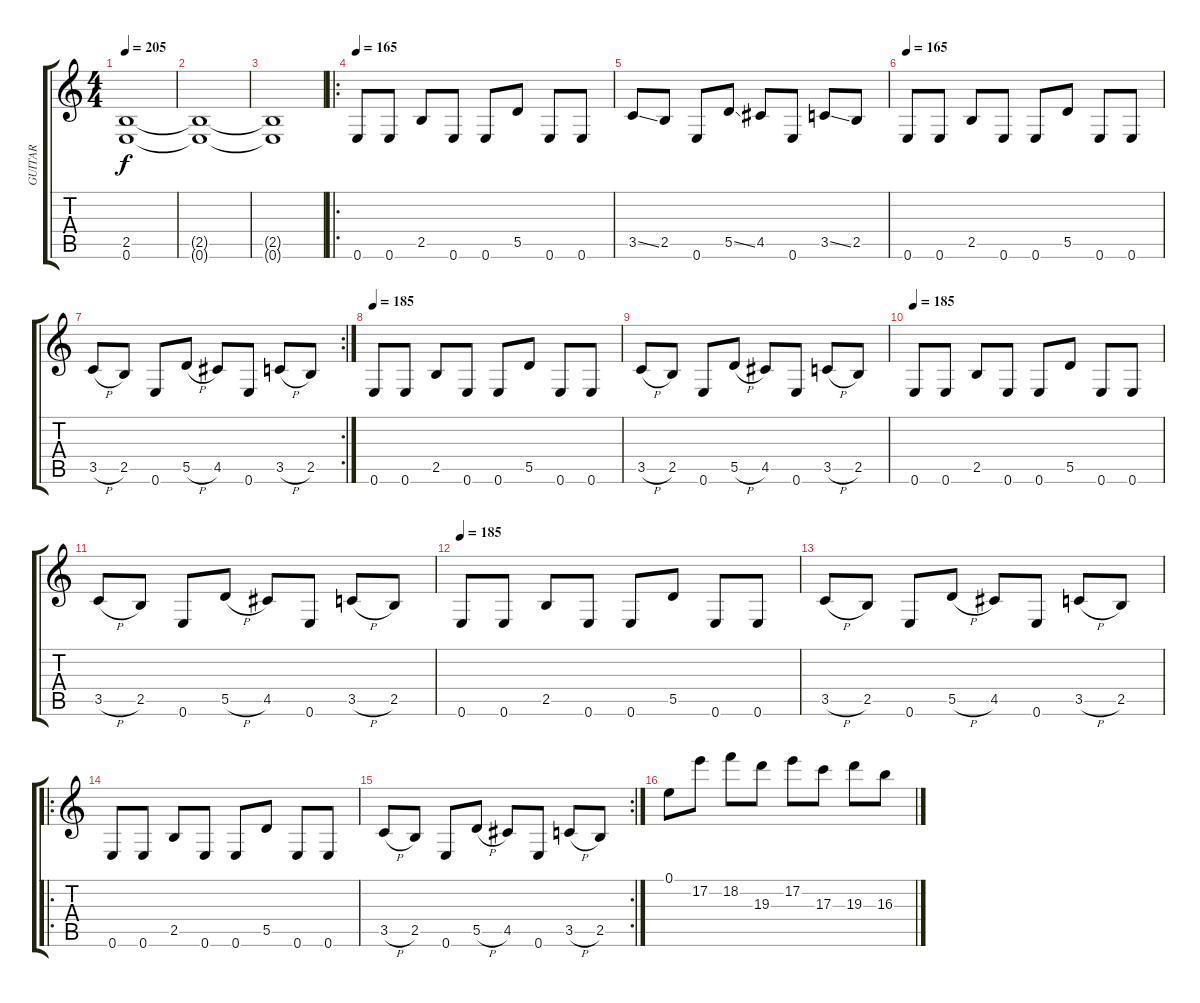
\track ("GUITAR" "GUITAR") {instrument overdrivenguitar}
\staff {score tabs}
\tuning (E4 B3 G3 D3 A2 E2) {hide}
\ts (4 4)
\tempo 205
\clef g2
\ks c
(2.5{t} 0.6{t}).1{dy f} |
(2.5{t} 0.6{t}).1 |
(2.5{t} 0.6{t}).1 |
\ro
\tempo 165
0.6.8 0.6.8 2.5.8 0.6.8 0.6.8 5.5.8 0.6.8 0.6.8 |
3.5{ss}.8 2.5.8 0.6.8 5.5{ss}.8 4.5.8 0.6.8 3.5{ss}.8 2.5.8 |
\tempo 165
0.6.8 0.6.8 2.5.8 0.6.8 0.6.8 5.5.8 0.6.8 0.6.8 |
\rc 2
3.5{h}.8 2.5.8 0.6.8 5.5{h}.8 4.5.8 0.6.8 3.5{h}.8 2.5.8 |
\tempo 185
0.6.8 0.6.8 2.5.8 0.6.8 0.6.8 5.5.8 0.6.8 0.6.8 |
3.5{h}.8 2.5.8 0.6.8 5.5{h}.8 4.5.8 0.6.8 3.5{h}.8 2.5.8 |
\tempo 185
0.6.8 0.6.8 2.5.8 0.6.8 0.6.8 5.5.8 0.6.8 0.6.8 |
3.5{h}.8 2.5.8 0.6.8 5.5{h}.8 4.5.8 0.6.8 3.5{h}.8 2.5.8 |
\tempo 185
0.6.8 0.6.8 2.5.8 0.6.8 0.6.8 5.5.8 0.6.8 0.6.8 |
3.5{h}.8 2.5.8 0.6.8 5.5{h}.8 4.5.8 0.6.8 3.5{h}.8 2.5.8 |
\ro
0.6.8 0.6.8 2.5.8 0.6.8 0.6.8 5.5.8 0.6.8 0.6.8 |
\rc 2
3.5{h}.8 2.5.8 0.6.8 5.5{h}.8 4.5.8 0.6.8 3.5{h}.8 2.5.8 |
0.1.8 17.2.8 18.2.8 19.3.8 17.2.8 17.3.8 19.3.8 16.3.8
